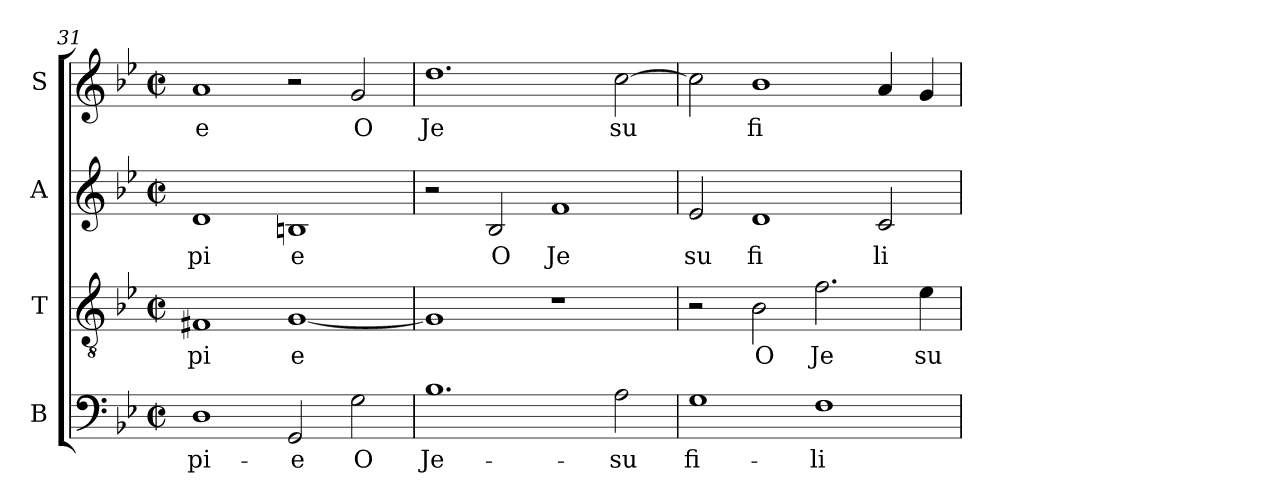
**kern	**text	**kern	**text	**kern	**text	**kern	**text
*part4	*part4	*part3	*part3	*part2	*part2	*part1	*part1
*staff4	*staff4	*staff3	*staff3	*staff2	*staff2	*staff1	*staff1
*I"B	*	*I"T	*	*I"A	*	*I"S	*
!!LO:PB:g=z
*clefF4	*	*clefGv2	*	*clefG2	*	*clefG2	*
*k[b-e-]	*	*k[b-e-]	*	*k[b-e-]	*	*k[b-e-]	*
*B-:	*	*B-:	*	*B-:	*	*B-:	*
*M2/2	*	*M2/2	*	*M2/2	*	*M2/2	*
*met(c|)	*	*met(c|)	*	*met(c|)	*	*met(c|)	*
=31	=31	=31	=31	=31	=31	=31	=31
!	!LO:LY:b:cj	!	!LO:LY:b:cj	!	!LO:LY:b:cj	!	!LO:LY:b:cj
1D	pi-	1F#X	pi	1d	pi	1a	e
!	!LO:LY:b:cj	!	!LO:LY:b:cj	!	!LO:LY:b:cj	!	!
2GG/	-e	[<1G	e	1Bn	e	2r	.
!	!LO:LY:b:cj	!	!	!	!	!	!LO:LY:b:cj
2G\	O	.	.	.	.	2g/	O
=32	=32	=32	=32	=32	=32	=32	=32
!	!LO:LY:b:cj	!	!LO:LY:b:cj	!	!	!	!LO:LY:b:cj
1.B-	Je-	1G]	.	2r	.	1.dd	Je
!	!	!	!	!	!LO:LY:b:cj	!	!
.	.	.	.	2B-/	O	.	.
!	!	!	!	!	!LO:LY:b:cj	!	!
.	.	1r	.	1f	Je	.	.
!	!LO:LY:b:cj	!	!	!	!	!	!LO:LY:b:cj
2A\	-su	.	.	.	.	[>2cc\	su
=33	=33	=33	=33	=33	=33	=33	=33
!	!LO:LY:b:cj	!	!	!	!LO:LY:b:cj	!	!LO:LY:b:cj
1G	fi-	2r	.	2e-/	su	2cc\]	.
!	!	!	!LO:LY:b:cj	!	!LO:LY:b:cj	!	!LO:LY:b:cj
.	.	2B-\	O	1d	fi	1b-	fi
!	!LO:LY:b:cj	!	!LO:LY:b:cj	!	!	!	!
1F	-li	2.f\	Je	.	.	.	.
!	!	!	!	!	!LO:LY:b:cj	!	!LO:LY:b:cj
.	.	.	.	2c/	li	4a/	.
!	!	!	!LO:LY:b:cj	!	!	!	!LO:LY:b:cj
.	.	4e-\	su	.	.	4g/	.
=	=	=	=	=	=	=	=
*-	*-	*-	*-	*-	*-	*-	*-
